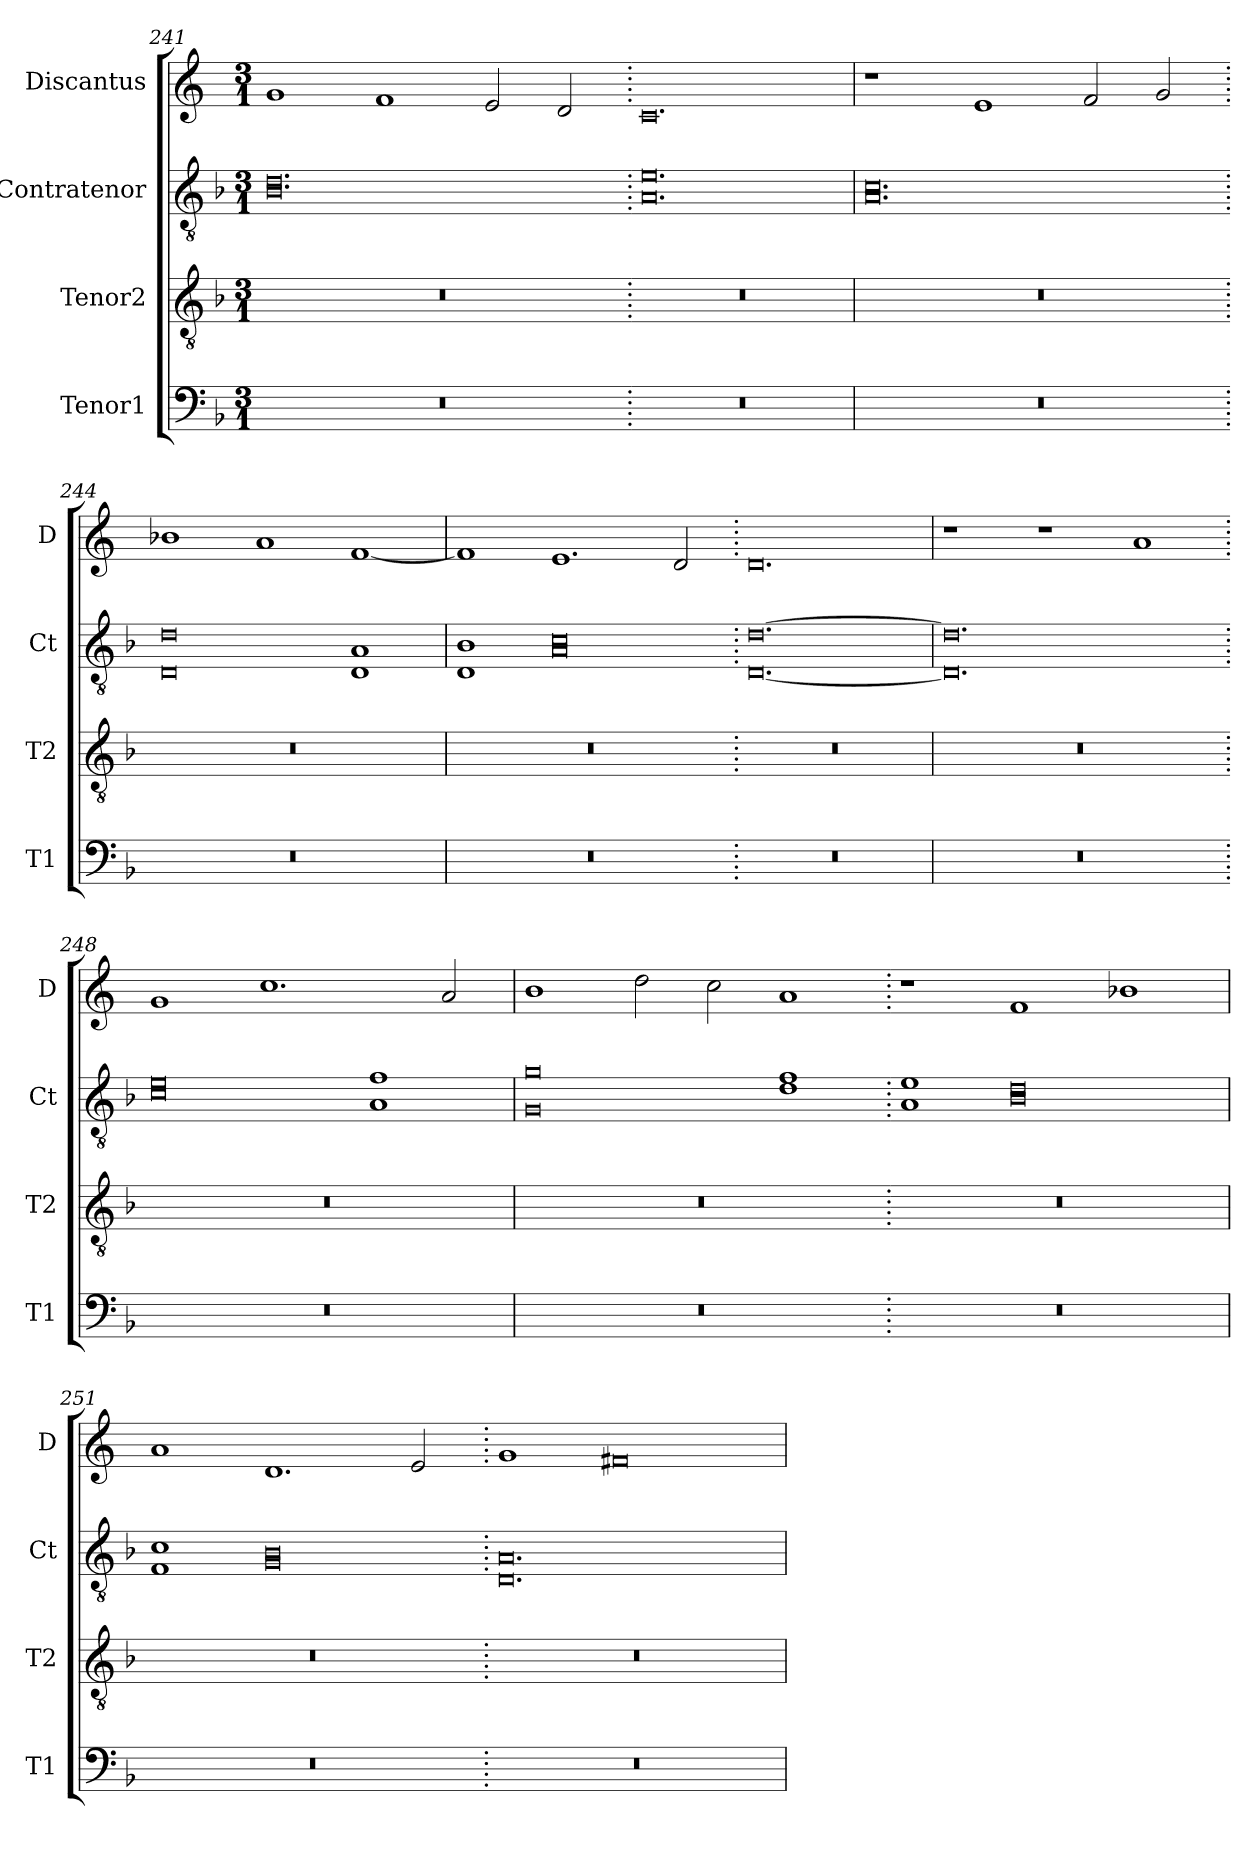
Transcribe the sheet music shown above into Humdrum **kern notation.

**kern	**kern	**kern	**kern
*part4	*part3	*part2	*part1
*staff4	*staff3	*staff2	*staff1
*I"Tenor1	*I"Tenor2	*I"Contratenor	*I"Discantus
*I'T1	*I'T2	*I'Ct	*I'D
*clefF4	*clefGv2	*clefGv2	*clefG2
*k[b-]	*k[b-]	*k[b-]	*k[]
*M3/1	*M3/1	*M3/1	*M3/1
=241	=241	=241	=241
0.r	0.r	0.B-\ 0.d\	1g
.	.	.	1f
.	.	.	2e/
.	.	.	2d/
=242.	=242.	=242.	=242.
0.r	0.r	0.A\ 0.e\	0.c
=243	=243	=243	=243
0.r	0.r	0.A\ 0.c\	1r
.	.	.	1e
.	.	.	2f/
.	.	.	2g/
=244.	=244.	=244.	=244.
0.r	0.r	0D\ 0d\	1b-X
.	.	.	1a
.	.	1D\ 1A\	[1f
=245	=245	=245	=245
0.r	0.r	1D\ 1B-\	1f]
.	.	0A\ 0c\	1.e
.	.	.	2d/
=246.	=246.	=246.	=246.
0.r	0.r	[0.D\ [0.d\	0.d
=247	=247	=247	=247
0.r	0.r	0.D]\ 0.d]\	1r
.	.	.	1r
.	.	.	1a
=248.	=248.	=248.	=248.
0.r	0.r	0c\ 0e\	1g
.	.	.	1.cc
.	.	1A\ 1f\	.
.	.	.	2a/
=249	=249	=249	=249
0.r	0.r	0G\ 0g\	1b
.	.	.	2dd\
.	.	.	2cc\
.	.	1d\ 1f\	1a
=250.	=250.	=250.	=250.
0.r	0.r	1A\ 1e\	1r
.	.	0B-\ 0d\	1f
.	.	.	1b-X
=251	=251	=251	=251
0.r	0.r	1F\ 1c\	1a
.	.	0G\ 0B-\	1.d
.	.	.	2e/
=252.	=252.	=252.	=252.
0.r	0.r	0.D\ 0.A\	1g
.	.	.	0f#X
=	=	=	=
*-	*-	*-	*-
